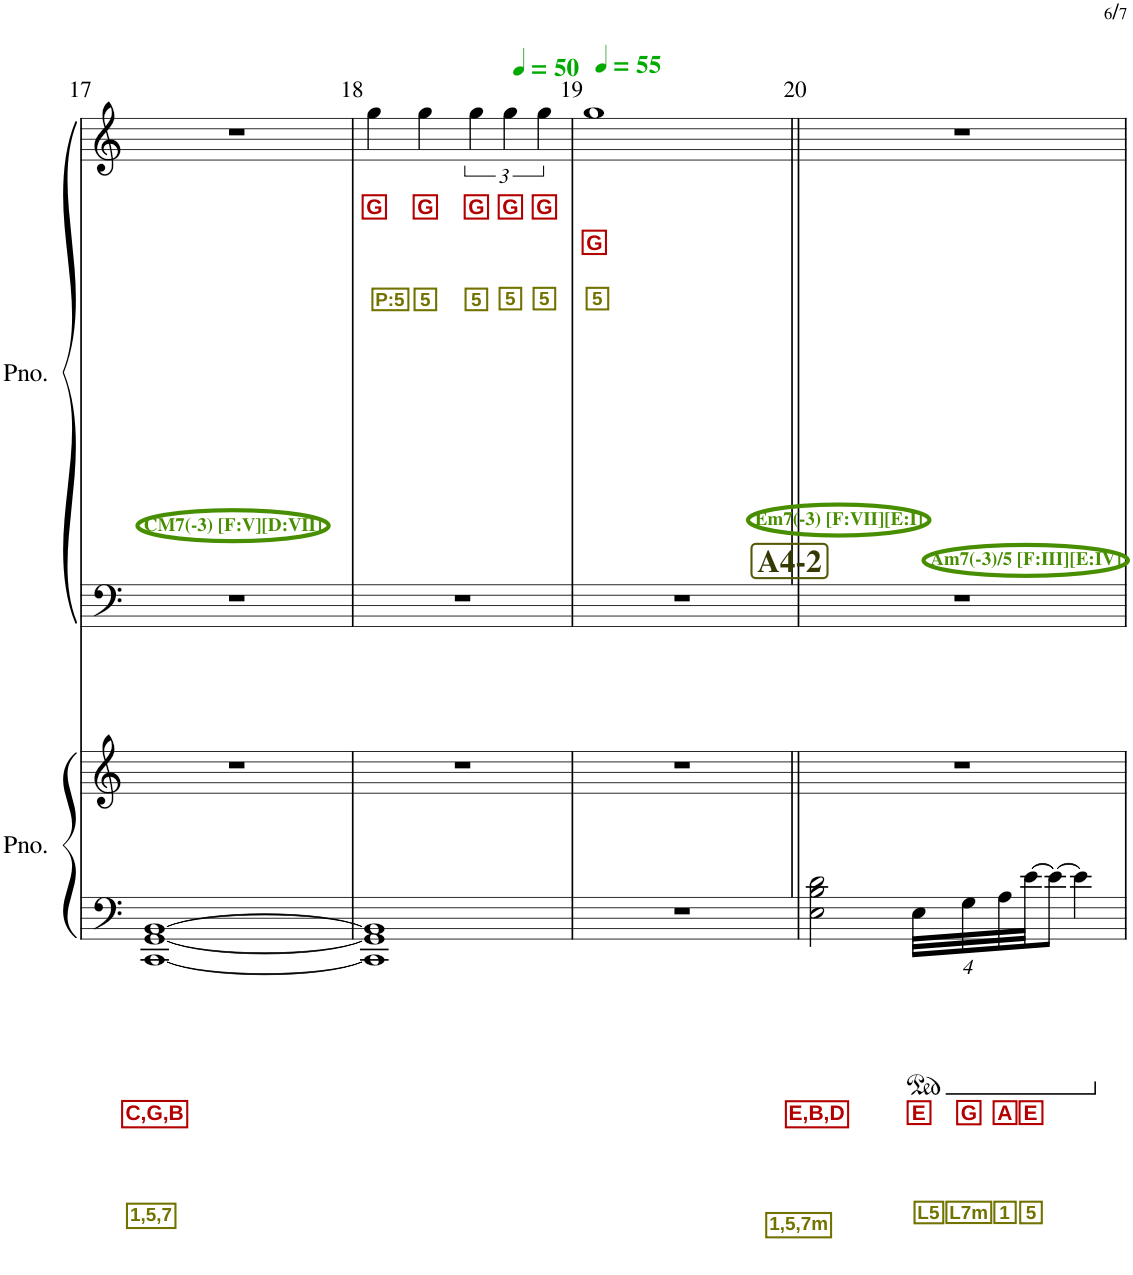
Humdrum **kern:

**kern	**text	**text	**text	**kern	**kern	**kern	**text	**text	**text
*part2	*part2	*part2	*part2	*part2	*part1	*part1	*part1	*part1	*part1
*staff4	*staff4	*staff4	*staff4	*staff3	*staff2	*staff1	*staff1	*staff1	*staff1
*I"ピアノ	*	*	*	*	*I"ピアノ	*	*	*	*
!!LO:PB:g=z
*clefF4	*	*	*	*clefG2	*clefF4	*clefG2	*	*	*
*k[]	*	*	*	*k[]	*k[]	*k[]	*	*	*
*M4/4	*	*	*	*M4/4	*M4/4	*M4/4	*	*	*
=17	=17	=17	=17	=17	=17	=17	=17	=17	=17
!	!	!	!	!	!	!LO:TX:b:B:color=#478E00:t=CM7(-3) [F&colon;V][D&colon;VII]	!	!	!
!	!	!LO:LY:b:color=#B30000	!LO:LY:b:color=#727200	!	!	!	!	!	!
[1CC [1GG [1BB	.	C,G,B	1,5,7	1r	1r	1r	.	.	.
=18	=18	=18	=18	=18	=18	=18	=18	=18	=18
!	!	!	!	!	!	!	!	!LO:LY:b:color=#B30000	!LO:LY:b:color=#727200
*	*	*	*	*	*	*^	*	*	*
1CC] 1GG] 1BB]	.	.	.	1r	1r	4gg\	2.ryy	.	G	P:5
!	!	!	!	!	!	!	!	!	!LO:LY:b:color=#B30000	!LO:LY:b:color=#727200
.	.	.	.	.	.	4gg\	.	.	G	5
!	!	!	!	!	!	!	!	!	!LO:LY:b:color=#B30000	!LO:LY:b:color=#727200
.	.	.	.	.	.	6gg\	.	.	G	5
!	!	!	!	!	!	!	!	!	!LO:LY:b:color=#B30000	!LO:LY:b:color=#727200
.	.	.	.	.	.	6gg\	.	.	G	5
*	*	*	*	*	*	*MM50	*	*	*	*
.	.	.	.	.	.	.	4ryy	.	.	.
!	!	!	!	!	!	!	!	!	!LO:LY:b:color=#B30000	!LO:LY:b:color=#727200
.	.	.	.	.	.	6gg\	.	.	G	5
*	*	*	*	*	*	*v	*v	*	*	*
=19	=19	=19	=19	=19	=19	=19	=19	=19	=19
*	*	*	*	*	*	*MM55	*	*	*
*	*	*	*	*	*	*^	*	*	*
!	!	!	!	!	!	!	!	!	!LO:LY:b:color=#B30000	!LO:LY:b:color=#727200
*	*	*	*	*	*	*v	*v	*	*	*
1r	.	.	.	1r	1r	1gg	.	G	5
!!LO:REH:place=s1:b:B:cj:color=#373904:fs=15:t=A4-2
=20||	=20||	=20||	=20||	=20||	=20||	=20||	=20||	=20||	=20||
!	!	!	!	!	!	!LO:TX:b:B:color=#478E00:t=Em7(-3) [F&colon;VII][E&colon;I]	!	!	!
!	!	!LO:LY:b:color=#B30000	!LO:LY:b:color=#727200	!	!	!	!	!	!
*	*	*	*	*	*	*^	*	*	*
2E\ 2B\ 2d\	.	E,B,D	1,5,7m	1r	1r	1r	2ryy	.	.	.
!	!	!	!	!	!	!	!LO:TX:b:B:color=#478E00:t=Am7(-3)/5 [F&colon;III][E&colon;IV]	!	!	!
!	!	!LO:LY:b:color=#B30000	!LO:LY:b:color=#727200	!	!	!	!	!	!	!
32E\LLL	.	E	L5	.	.	.	2ryy	.	.	.
!	!	!LO:LY:b:color=#B30000	!LO:LY:b:color=#727200	!	!	!	!	!	!	!
32G\	.	G	L7m	.	.	.	.	.	.	.
!	!	!LO:LY:b:color=#B30000	!LO:LY:b:color=#727200	!	!	!	!	!	!	!
32A\	.	A	1	.	.	.	.	.	.	.
!	!	!LO:LY:b:color=#B30000	!LO:LY:b:color=#727200	!	!	!	!	!	!	!
[32e\JJ	.	E	5	.	.	.	.	.	.	.
8e\J_	.	.	.	.	.	.	.	.	.	.
4e\]	.	.	.	.	.	.	.	.	.	.
*	*	*	*	*	*	*v	*v	*	*	*
=	=	=	=	=	=	=	=	=	=
*-	*-	*-	*-	*-	*-	*-	*-	*-	*-
